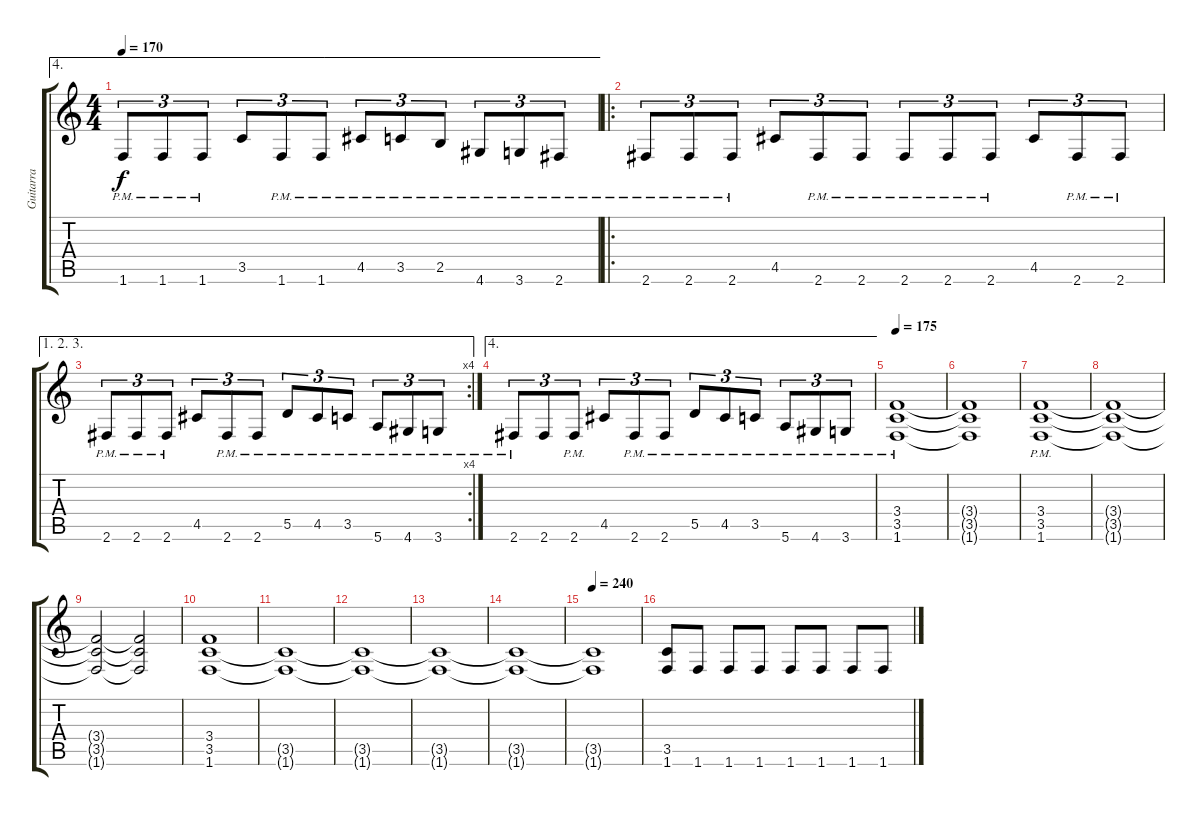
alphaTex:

\track ("Guitarra" "Guitarra") {instrument distortionguitar}
\staff {score tabs}
\tuning (E4 B3 G3 D3 A2 E2) {hide}
\ae 4
\ts (4 4)
\tempo 170
\clef g2
\ks c
1.6{pm}.8{tu (3 2) dy f} 1.6{pm}.8{tu (3 2)} 1.6{pm}.8{tu (3 2)} 3.5.8{tu (3 2)} 1.6{pm}.8{tu (3 2)} 1.6{pm}.8{tu (3 2)} 4.5{pm}.8{tu (3 2)} 3.5{pm}.8{tu (3 2)} 2.5{pm}.8{tu (3 2)} 4.6{pm}.8{tu (3 2)} 3.6{pm}.8{tu (3 2)} 2.6{pm}.8{tu (3 2)} |
\ro
2.6{pm}.8{tu (3 2)} 2.6{pm}.8{tu (3 2)} 2.6{pm}.8{tu (3 2)} 4.5.8{tu (3 2)} 2.6{pm}.8{tu (3 2)} 2.6{pm}.8{tu (3 2)} 2.6{pm}.8{tu (3 2)} 2.6{pm}.8{tu (3 2)} 2.6{pm}.8{tu (3 2)} 4.5.8{tu (3 2)} 2.6{pm}.8{tu (3 2)} 2.6{pm}.8{tu (3 2)} |
\ae (1 2 3)
\rc 4
2.6{pm}.8{tu (3 2)} 2.6{pm}.8{tu (3 2)} 2.6{pm}.8{tu (3 2)} 4.5.8{tu (3 2)} 2.6{pm}.8{tu (3 2)} 2.6{pm}.8{tu (3 2)} 5.5{pm}.8{tu (3 2)} 4.5{pm}.8{tu (3 2)} 3.5{pm}.8{tu (3 2)} 5.6{pm}.8{tu (3 2)} 4.6{pm}.8{tu (3 2)} 3.6{pm}.8{tu (3 2)} |
\ae 4
2.6{pm}.8{tu (3 2)} 2.6.8{tu (3 2)} 2.6{pm}.8{tu (3 2)} 4.5.8{tu (3 2)} 2.6{pm}.8{tu (3 2)} 2.6{pm}.8{tu (3 2)} 5.5{pm}.8{tu (3 2)} 4.5{pm}.8{tu (3 2)} 3.5{pm}.8{tu (3 2)} 5.6{pm}.8{tu (3 2)} 4.6{pm}.8{tu (3 2)} 3.6{pm}.8{tu (3 2)} |
\tempo 175
(3.4 3.5 1.6{pm}).1 |
(3.4{t} 3.5{t} 1.6{t}).1 |
(3.4 3.5 1.6{pm}).1 |
(3.4{t} 3.5{t} 1.6{t}).1 |
(3.4{t} 3.5{t} 1.6{t}).2 (3.4{t} 3.5{t} 1.6{t}).2 |
(3.4 3.5 1.6).1 |
(3.5{t} 1.6{t}).1 |
(3.5{t} 1.6{t}).1 |
(3.5{t} 1.6{t}).1 |
(3.5{t} 1.6{t}).1 |
\tempo 240
(3.5{t} 1.6{t}).1 |
(3.5 1.6).8 1.6.8 1.6.8 1.6.8 1.6.8 1.6.8 1.6.8 1.6.8
